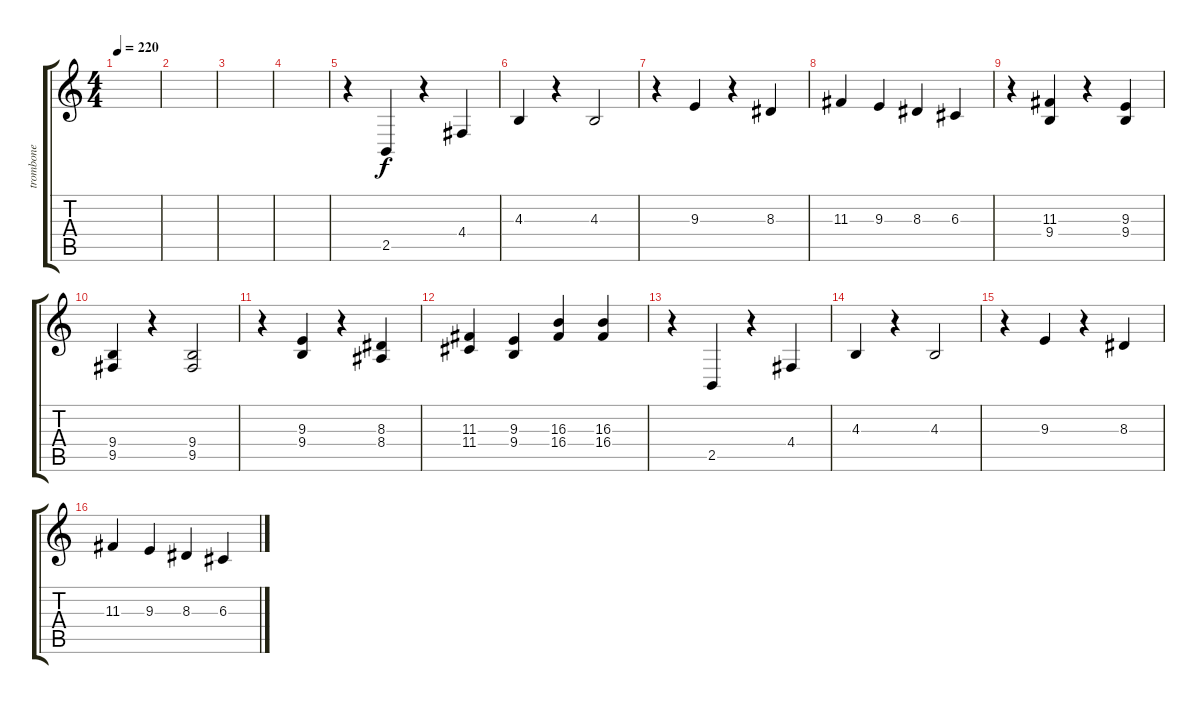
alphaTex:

\track ("trombone" "trombone") {instrument trombone}
\staff {score tabs}
\tuning (E4 B3 G3 D3 A2 E2) {hide}
\ts (4 4)
\tempo 220
\clef g2
\ks c
|
|
|
|
r.4 2.5.4 r.4 4.4.4 |
4.3.4 r.4 4.3.2 |
r.4 9.3.4 r.4 8.3.4 |
11.3.4 9.3.4 8.3.4 6.3.4 |
r.4 (11.3 9.4).4 r.4 (9.3 9.4).4 |
(9.4 9.5).4 r.4 (9.4 9.5).2 |
r.4 (9.3 9.4).4 r.4 (8.3 8.4).4 |
(11.3 11.4).4 (9.3 9.4).4 (16.3 16.4).4 (16.3 16.4).4 |
r.4 2.5.4 r.4 4.4.4 |
4.3.4 r.4 4.3.2 |
r.4 9.3.4 r.4 8.3.4 |
11.3.4 9.3.4 8.3.4 6.3.4
